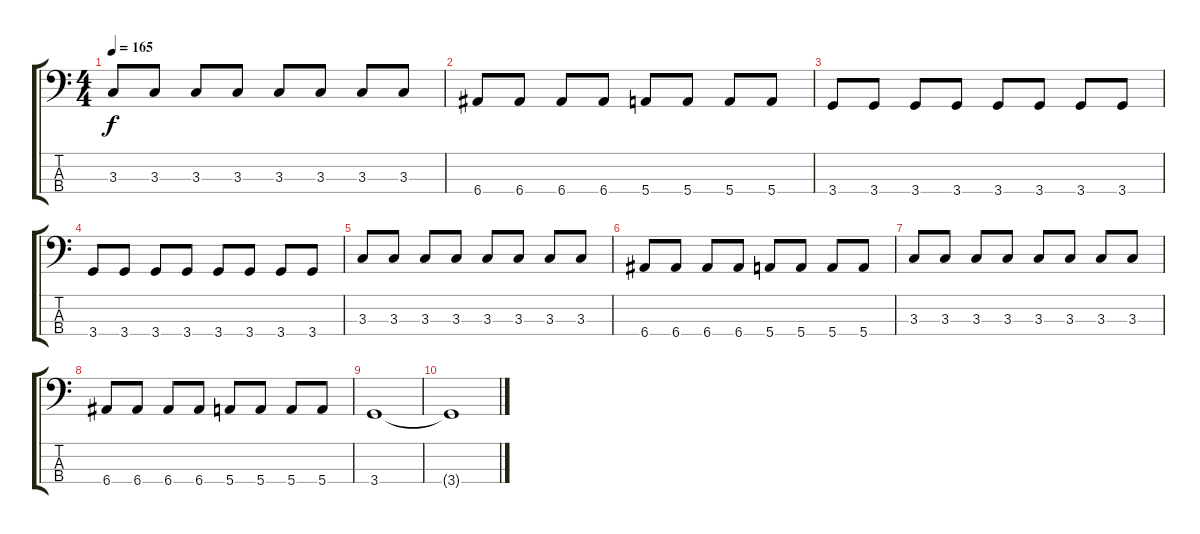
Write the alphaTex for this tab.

\track "" {instrument electricbasspick}
\staff {score tabs}
\tuning (G2 D2 A1 E1) {hide}
\ts (4 4)
\tempo 165
\clef f4
\ks c
3.3.8{dy f} 3.3.8 3.3.8 3.3.8 3.3.8 3.3.8 3.3.8 3.3.8 |
6.4.8 6.4.8 6.4.8 6.4.8 5.4.8 5.4.8 5.4.8 5.4.8 |
3.4.8 3.4.8 3.4.8 3.4.8 3.4.8 3.4.8 3.4.8 3.4.8 |
3.4.8 3.4.8 3.4.8 3.4.8 3.4.8 3.4.8 3.4.8 3.4.8 |
3.3.8 3.3.8 3.3.8 3.3.8 3.3.8 3.3.8 3.3.8 3.3.8 |
6.4.8 6.4.8 6.4.8 6.4.8 5.4.8 5.4.8 5.4.8 5.4.8 |
3.3.8 3.3.8 3.3.8 3.3.8 3.3.8 3.3.8 3.3.8 3.3.8 |
6.4.8 6.4.8 6.4.8 6.4.8 5.4.8 5.4.8 5.4.8 5.4.8 |
3.4.1 |
3.4{t}.1
